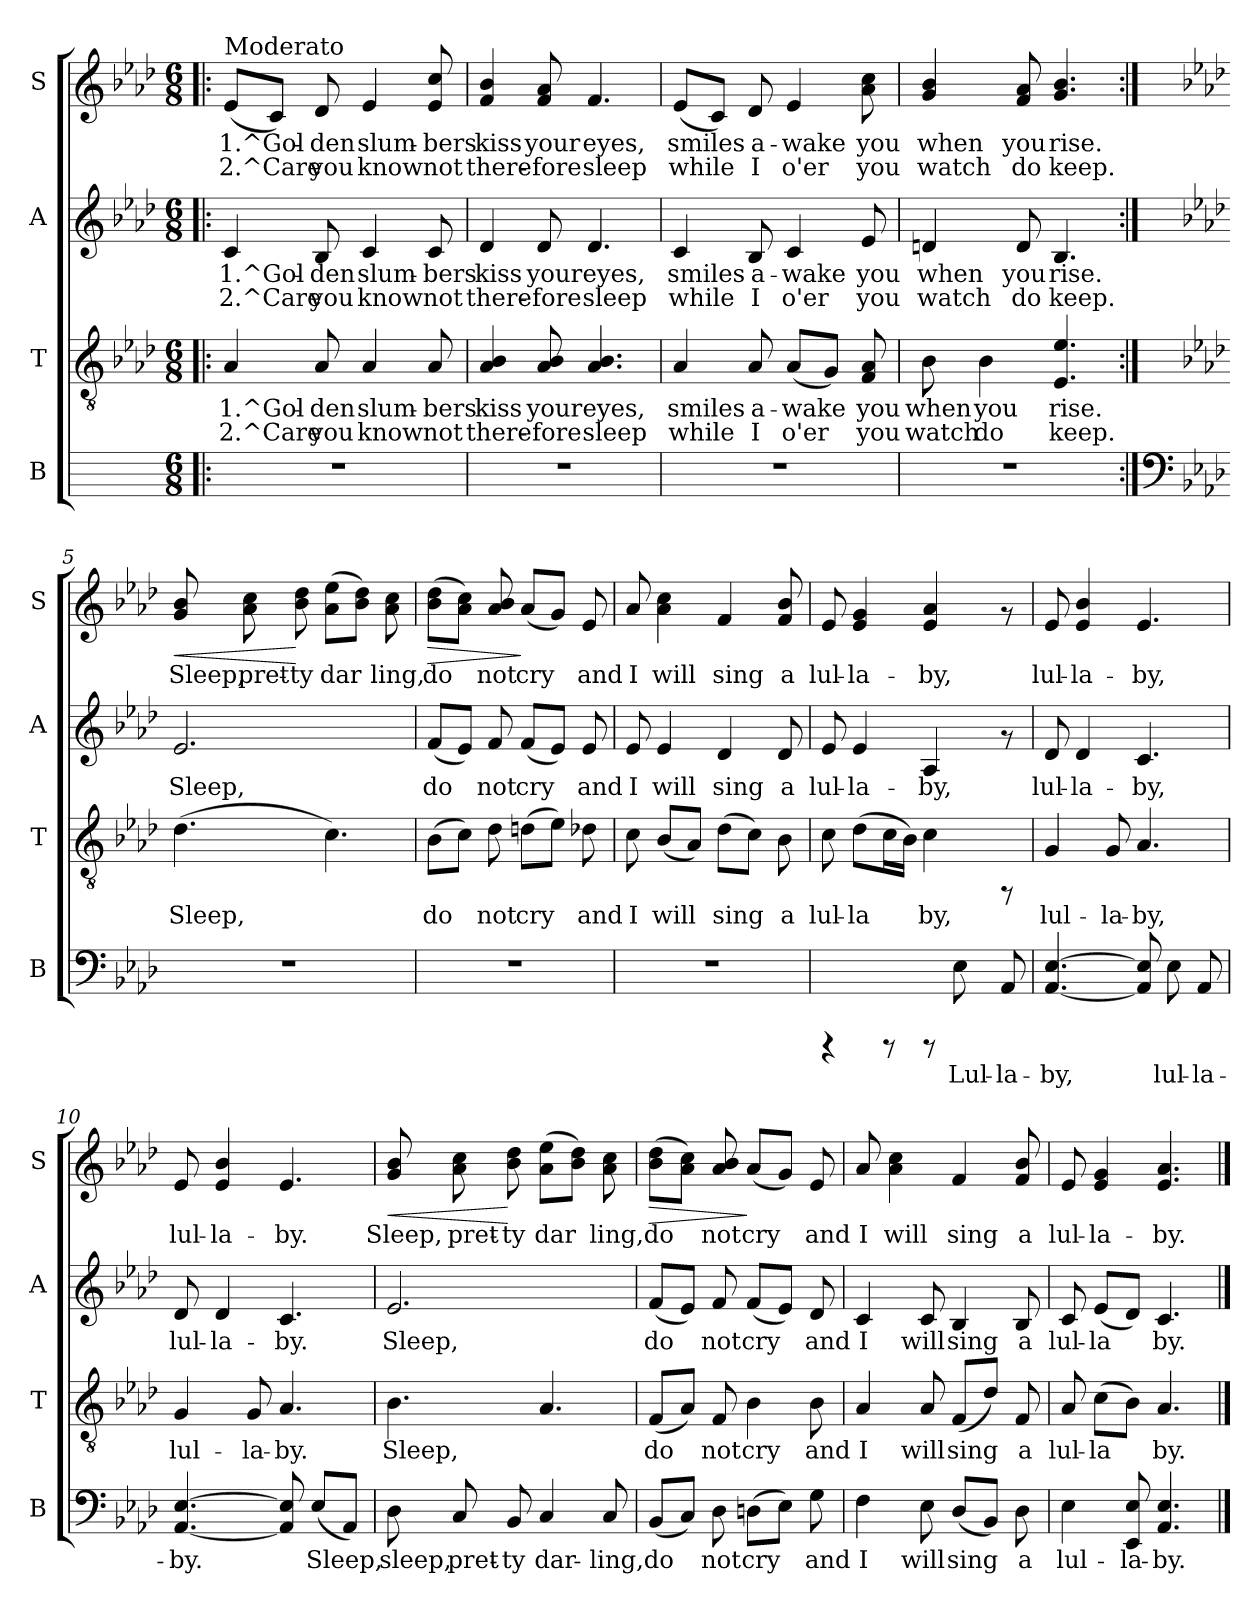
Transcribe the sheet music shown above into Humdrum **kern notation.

**kern	**text	**kern	**text	**text	**kern	**text	**text	**kern	**text	**text	**dynam
*part4	*part4	*part3	*part3	*part3	*part2	*part2	*part2	*part1	*part1	*part1	*part1
*staff4	*staff4	*staff3	*staff3	*staff3	*staff2	*staff2	*staff2	*staff1	*staff1	*staff1	*staff1
*I"B	*	*I"T	*	*	*I"A	*	*	*I"S	*	*	*
*I'B	*	*I'T	*	*	*I'A	*	*	*I'S	*	*	*
!!LO:PB:g=z
*stria5	*	*stria5	*	*	*stria5	*	*	*stria5	*	*	*
*	*	*clefGv2	*	*	*clefG2	*	*	*clefG2	*	*	*
*k[]	*	*k[b-e-a-d-]	*	*	*k[b-e-a-d-]	*	*	*k[b-e-a-d-]	*	*	*
*C:	*	*A-:	*	*	*A-:	*	*	*A-:	*	*	*
*M6/8	*	*M6/8	*	*	*M6/8	*	*	*M6/8	*	*	*
=1!|:	=1!|:	=1!|:	=1!|:	=1!|:	=1!|:	=1!|:	=1!|:	=1!|:	=1!|:	=1!|:	=1!|:
!	!	!	!	!	!	!	!	!LO:TX:a:t=Moderato	!	!	!
!	!	!	!LO:LY:b:rj	!LO:LY:b:rj	!	!LO:LY:b:rj	!LO:LY:b:rj	!	!LO:LY:b:rj	!LO:LY:b:rj	!
2.r	.	4A-/	1.^Gol-	-2.^Care	4c/	1.^Gol-	-2.^Care	(>8e-/L	1.^Gol-	-2.^Care	.
!	!	!	!	!	!	!	!	!	!LO:LY:b:rj	!LO:LY:b:rj	!
.	.	.	.	.	.	.	.	8c/J)	.	.	.
!	!	!	!LO:LY:b:rj	!LO:LY:b:rj	!	!LO:LY:b:rj	!LO:LY:b:rj	!	!LO:LY:b:rj	!LO:LY:b:rj	!
.	.	8A-/	den	you	8B-/	den	you	8d-/	den	you	.
!	!	!	!LO:LY:b:rj	!LO:LY:b:rj	!	!LO:LY:b:rj	!LO:LY:b:rj	!	!LO:LY:b:rj	!LO:LY:b:rj	!
.	.	4A-/	slum-	-know	4c/	slum-	-know	4e-/	slum-	-know	.
!	!	!	!LO:LY:b:rj	!LO:LY:b:rj	!	!LO:LY:b:rj	!LO:LY:b:rj	!	!LO:LY:b:rj	!LO:LY:b:rj	!
.	.	8A-/	bers	not	8c/	bers	not	8cc/ 8e-/	bers	not	.
=2	=2	=2	=2	=2	=2	=2	=2	=2	=2	=2	=2
!	!	!	!LO:LY:b:rj	!LO:LY:b:rj	!	!LO:LY:b:rj	!LO:LY:b:rj	!	!LO:LY:b:rj	!LO:LY:b:rj	!
2.r	.	4A-/ 4B-/	kiss	there-	4d-/	kiss	there-	4b-/ 4f/	kiss	there-	.
!	!	!	!LO:LY:b:rj	!LO:LY:b:rj	!	!LO:LY:b:rj	!LO:LY:b:rj	!	!LO:LY:b:rj	!LO:LY:b:rj	!
.	.	8A-/ 8B-/	-your	fore	8d-/	-your	fore	8a-/ 8f/	-your	fore	.
!	!	!	!LO:LY:b:rj	!LO:LY:b:rj	!	!LO:LY:b:rj	!LO:LY:b:rj	!	!LO:LY:b:rj	!LO:LY:b:rj	!
.	.	4.A-/ 4.B-/	eyes,	sleep	4.d-/	eyes,	sleep	4.f/	eyes,	sleep	.
=3	=3	=3	=3	=3	=3	=3	=3	=3	=3	=3	=3
!	!	!	!LO:LY:b:rj	!LO:LY:b:rj	!	!LO:LY:b:rj	!LO:LY:b:rj	!	!LO:LY:b:rj	!LO:LY:b:rj	!
2.r	.	4A-/	smiles	while	4c/	smiles	while	(>8e-/L	smiles	while	.
!	!	!	!	!	!	!	!	!	!LO:LY:b:rj	!LO:LY:b:rj	!
.	.	.	.	.	.	.	.	8c/J)	.	-	.
!	!	!	!LO:LY:b:rj	!LO:LY:b:rj	!	!LO:LY:b:rj	!LO:LY:b:rj	!	!LO:LY:b:rj	!LO:LY:b:rj	!
.	.	8A-/	a-	-I	8B-/	a-	-I	8d-/	-a-	-I	.
!	!	!	!LO:LY:b:rj	!LO:LY:b:rj	!	!LO:LY:b:rj	!LO:LY:b:rj	!	!LO:LY:b:rj	!LO:LY:b:rj	!
.	.	(<8A-/L	wake	o'er	4c/	wake	o'er	4e-/	wake	o'er	.
!	!	!	!LO:LY:b:rj	!LO:LY:b:rj	!	!	!	!	!	!	!
.	.	8G/J)	.	.	.	.	.	.	.	.	.
!	!	!	!LO:LY:b:rj	!LO:LY:b:rj	!	!LO:LY:b:rj	!LO:LY:b:rj	!	!LO:LY:b:rj	!LO:LY:b:rj	!
.	.	8A-/ 8F/	you	you	8e-/	you	you	8cc\ 8a-\	you	you	.
=4	=4	=4	=4	=4	=4	=4	=4	=4	=4	=4	=4
!	!	!	!LO:LY:b:rj	!LO:LY:b:rj	!	!LO:LY:b:rj	!LO:LY:b:rj	!	!LO:LY:b:rj	!LO:LY:b:rj	!
2.r	.	8B-\	when	watch	4dn/	when	watch	4b-/ 4g/	when	watch	.
!	!	!	!LO:LY:b:rj	!LO:LY:b:rj	!	!	!	!	!	!	!
.	.	4B-\	you	do	.	.	.	.	.	.	.
!	!	!	!	!	!	!LO:LY:b:rj	!LO:LY:b:rj	!	!LO:LY:b:rj	!LO:LY:b:rj	!
.	.	.	.	.	8d/	you	do	8a-/ 8f/	you	do	.
!	!	!	!LO:LY:b:rj	!LO:LY:b:rj	!	!LO:LY:b:rj	!LO:LY:b:rj	!	!LO:LY:b:rj	!LO:LY:b:rj	!
.	.	4.e-/ 4.E-/	rise.	keep.	4.B-/	rise.	keep.	4.b-/ 4.g/	rise.	keep.	.
!!LO:LB:g=z
=5:|!	=5:|!	=5:|!	=5:|!	=5:|!	=5:|!	=5:|!	=5:|!	=5:|!	=5:|!	=5:|!	=5:|!
*clefF4	*	*	*	*	*	*	*	*	*	*	*
*k[b-e-a-d-]	*	*	*	*	*	*	*	*	*	*	*
*A-:	*	*	*	*	*	*	*	*	*	*	*
!	!	!	!LO:LY:b:rj	!	!	!LO:LY:b:rj	!	!	!LO:LY:b:rj	!	!LO:HP:b
2.r	.	(>4.d-\	Sleep,	.	2.e-/	Sleep,	.	8b-/ 8g/	Sleep,	.	<
!	!	!	!	!	!	!	!	!	!LO:LY:b:rj	!	!
.	.	.	.	.	.	.	.	8cc\ 8a-\	pret-	.	.
!	!	!	!	!	!	!	!	!	!LO:LY:b:rj	!	!
.	.	.	.	.	.	.	.	8dd-\ 8b-\	-ty	.	[
!	!	!	!LO:LY:b:rj	!	!	!	!	!	!LO:LY:b:rj	!	!
.	.	4.c\)	.	.	.	.	.	(>8ee-\ 8a-\L	dar-	.	.
!	!	!	!	!	!	!	!	!	!LO:LY:b:rj	!	!
.	.	.	.	.	.	.	.	8dd-\ 8b-\J)	--	.	.
!	!	!	!	!	!	!	!	!	!LO:LY:b:rj	!	!
.	.	.	.	.	.	.	.	8cc\ 8a-\	-ling,	.	.
=6	=6	=6	=6	=6	=6	=6	=6	=6	=6	=6	=6
!	!	!	!LO:LY:b:rj	!	!	!LO:LY:b:rj	!	!	!LO:LY:b:rj	!	!LO:HP:b
2.r	.	(>8B-\L	do	.	(<8f/L	do	.	(>8dd-\ 8b-\L	do	.	>
!	!	!	!LO:LY:b:rj	!	!	!LO:LY:b:rj	!	!	!LO:LY:b:rj	!	!
.	.	8c\J)	.	.	8e-/J)	.	.	8cc\ 8a-\J)	.	.	.
!	!	!	!LO:LY:b:rj	!	!	!LO:LY:b:rj	!	!	!LO:LY:b:rj	!	!
.	.	8d-\	not	.	8f/	not	.	8a-/ 8b-/	not	.	.
!	!	!	!LO:LY:b:rj	!	!	!LO:LY:b:rj	!	!	!LO:LY:b:rj	!	!
.	.	(>8dn\L	cry	.	(<8f/L	cry	.	(<8a-/L	cry	.	]
!	!	!	!LO:LY:b:rj	!	!	!LO:LY:b:rj	!	!	!LO:LY:b:rj	!	!
.	.	8e-\J)	.	.	8e-/J)	.	.	8g/J)	.	.	.
!	!	!	!LO:LY:b:rj	!	!	!LO:LY:b:rj	!	!	!LO:LY:b:rj	!	!
.	.	8d-X\	and	.	8e-/	and	.	8e-/	and	.	.
=7	=7	=7	=7	=7	=7	=7	=7	=7	=7	=7	=7
!	!	!	!LO:LY:b:rj	!	!	!LO:LY:b:rj	!	!	!LO:LY:b:rj	!	!
2.r	.	8c\	I	.	8e-/	I	.	8a-/	I	.	.
!	!	!	!LO:LY:b:rj	!	!	!LO:LY:b:rj	!	!	!LO:LY:b:rj	!	!
.	.	(<8B-/L	will	.	4e-/	will	.	4cc\ 4a-\	will	.	.
!	!	!	!LO:LY:b:rj	!	!	!	!	!	!	!	!
.	.	8A-/J)	.	.	.	.	.	.	.	.	.
!	!	!	!LO:LY:b:rj	!	!	!LO:LY:b:rj	!	!	!LO:LY:b:rj	!	!
.	.	(>8d-\L	sing	.	4d-/	sing	.	4f/	sing	.	.
!	!	!	!LO:LY:b:rj	!	!	!	!	!	!	!	!
.	.	8c\J)	.	.	.	.	.	.	.	.	.
!	!	!	!LO:LY:b:rj	!	!	!LO:LY:b:rj	!	!	!LO:LY:b:rj	!	!
.	.	8B-\	a	.	8d-/	a	.	8b-/ 8f/	a	.	.
=8	=8	=8	=8	=8	=8	=8	=8	=8	=8	=8	=8
!	!	!	!LO:LY:b:rj	!	!	!LO:LY:b:rj	!	!	!LO:LY:b:rj	!	!
4rCCC	.	8c\	lul-	.	8e-/	lul-	.	8e-/	lul-	.	.
!	!	!	!LO:LY:b:rj	!	!	!LO:LY:b:rj	!	!	!LO:LY:b:rj	!	!
.	.	(>8d-\L	-la-	.	4e-/	-la-	.	4g/ 4e-/	-la-	.	.
!	!	!	!LO:LY:b:rj	!	!	!	!	!	!	!	!
8rCCC	.	16c\	--	.	.	.	.	.	.	.	.
!	!	!	!LO:LY:b:rj	!	!	!	!	!	!	!	!
.	.	16B-\J)	--	.	.	.	.	.	.	.	.
!	!	!	!LO:LY:b:rj	!	!	!LO:LY:b:rj	!	!	!LO:LY:b:rj	!	!
8rCCC	.	4c\	-by,	.	4A-/	-by,	.	4a-/ 4e-/	-by,	.	.
!	!LO:LY:b:cj	!	!	!	!	!	!	!	!	!	!
8E-\	Lul-	.	.	.	.	.	.	.	.	.	.
!	!LO:LY:b:cj	!	!	!	!	!	!	!	!	!	!
8AA-/	-la-	8rFF	.	.	8rf	.	.	8rf	.	.	.
=9	=9	=9	=9	=9	=9	=9	=9	=9	=9	=9	=9
!	!LO:LY:b:cj	!	!LO:LY:b:rj	!	!	!LO:LY:b:rj	!	!	!LO:LY:b:rj	!	!
[>4.E-/ [<4.AA-/	-by,	4G/	lul-	.	8d-/	lul-	.	8e-/	lul-	.	.
!	!	!	!	!	!	!LO:LY:b:rj	!	!	!LO:LY:b:rj	!	!
.	.	.	.	.	4d-/	-la-	.	4b-/ 4e-/	-la-	.	.
!	!	!	!LO:LY:b:rj	!	!	!	!	!	!	!	!
.	.	8G/	-la-	.	.	.	.	.	.	.	.
!	!LO:LY:b:cj	!	!LO:LY:b:rj	!	!	!LO:LY:b:rj	!	!	!LO:LY:b:rj	!	!
8E-/] 8AA-/]	.	4.A-/	-by,	.	4.c/	-by,	.	4.e-/	-by,	.	.
!	!LO:LY:b:cj	!	!	!	!	!	!	!	!	!	!
8E-\	lul-	.	.	.	.	.	.	.	.	.	.
!	!LO:LY:b:cj	!	!	!	!	!	!	!	!	!	!
8AA-/	-la-	.	.	.	.	.	.	.	.	.	.
!!LO:PB:g=z
=10	=10	=10	=10	=10	=10	=10	=10	=10	=10	=10	=10
!	!LO:LY:b:cj	!	!LO:LY:b:rj	!	!	!LO:LY:b:rj	!	!	!LO:LY:b:rj	!	!
[>4.E-/ [<4.AA-/	-by.	4G/	lul-	.	8d-/	lul-	.	8e-/	lul-	.	.
!	!	!	!	!	!	!LO:LY:b:rj	!	!	!LO:LY:b:rj	!	!
.	.	.	.	.	4d-/	-la-	.	4b-/ 4e-/	-la-	.	.
!	!	!	!LO:LY:b:rj	!	!	!	!	!	!	!	!
.	.	8G/	-la-	.	.	.	.	.	.	.	.
!	!LO:LY:b:cj	!	!LO:LY:b:rj	!	!	!LO:LY:b:rj	!	!	!LO:LY:b:rj	!	!
8E-/] 8AA-/]	.	4.A-/	-by.	.	4.c/	-by.	.	4.e-/	-by.	.	.
!	!LO:LY:b:cj	!	!	!	!	!	!	!	!	!	!
(<8E-/L	Sleep,	.	.	.	.	.	.	.	.	.	.
!	!LO:LY:b:cj	!	!	!	!	!	!	!	!	!	!
8AA-/J)	.	.	.	.	.	.	.	.	.	.	.
=11	=11	=11	=11	=11	=11	=11	=11	=11	=11	=11	=11
!	!LO:LY:b:cj	!	!LO:LY:b:rj	!	!	!LO:LY:b:rj	!	!	!LO:LY:b:rj	!	!LO:HP:b
8D-\	sleep,	4.B-\	Sleep,	.	2.e-/	Sleep,	.	8b-/ 8g/	Sleep,	.	<
!	!LO:LY:b:cj	!	!	!	!	!	!	!	!LO:LY:b:rj	!	!
8C/	pret-	.	.	.	.	.	.	8cc\ 8a-\	pret-	.	.
!	!LO:LY:b:cj	!	!	!	!	!	!	!	!LO:LY:b:rj	!	!
8BB-/	-ty	.	.	.	.	.	.	8dd-\ 8b-\	-ty	.	[
!	!LO:LY:b:cj	!	!LO:LY:b:rj	!	!	!	!	!	!LO:LY:b:rj	!	!
4C/	dar-	4.A-/	.	.	.	.	.	(>8ee-\ 8a-\L	dar-	.	.
!	!	!	!	!	!	!	!	!	!LO:LY:b:rj	!	!
.	.	.	.	.	.	.	.	8dd-\ 8b-\J)	--	.	.
!	!LO:LY:b:cj	!	!	!	!	!	!	!	!LO:LY:b:rj	!	!
8C/	-ling,	.	.	.	.	.	.	8cc\ 8a-\	-ling,	.	.
=12	=12	=12	=12	=12	=12	=12	=12	=12	=12	=12	=12
!	!LO:LY:b:cj	!	!LO:LY:b:rj	!	!	!LO:LY:b:rj	!	!	!LO:LY:b:rj	!	!LO:HP:b
(<8BB-/L	do	(<8F/L	do	.	(<8f/L	do	.	(>8dd-\ 8b-\L	do	.	>
!	!LO:LY:b:cj	!	!LO:LY:b:rj	!	!	!LO:LY:b:rj	!	!	!LO:LY:b:rj	!	!
8C/J)	.	8A-/J)	.	.	8e-/J)	.	.	8cc\ 8a-\J)	.	.	.
!	!LO:LY:b:cj	!	!LO:LY:b:rj	!	!	!LO:LY:b:rj	!	!	!LO:LY:b:rj	!	!
8D-\	not	8F/	not	.	8f/	not	.	8a-/ 8b-/	not	.	.
!	!LO:LY:b:cj	!	!LO:LY:b:rj	!	!	!LO:LY:b:rj	!	!	!LO:LY:b:rj	!	!
(>8Dn\L	cry	4B-\	cry	.	(<8f/L	cry	.	(<8a-/L	cry	.	]
!	!LO:LY:b:cj	!	!	!	!	!LO:LY:b:rj	!	!	!LO:LY:b:rj	!	!
8E-\J)	.	.	.	.	8e-/J)	.	.	8g/J)	.	.	.
!	!LO:LY:b:cj	!	!LO:LY:b:rj	!	!	!LO:LY:b:rj	!	!	!LO:LY:b:rj	!	!
8G\	and	8B-\	and	.	8d-/	and	.	8e-/	and	.	.
=13	=13	=13	=13	=13	=13	=13	=13	=13	=13	=13	=13
!	!LO:LY:b:cj	!	!LO:LY:b:rj	!	!	!LO:LY:b:rj	!	!	!LO:LY:b:rj	!	!
4F\	I	4A-/	I	.	4c/	I	.	8a-/	I	.	.
!	!	!	!	!	!	!	!	!	!LO:LY:b:rj	!	!
.	.	.	.	.	.	.	.	4cc\ 4a-\	will	.	.
!	!LO:LY:b:cj	!	!LO:LY:b:rj	!	!	!LO:LY:b:rj	!	!	!	!	!
8E-\	will	8A-/	will	.	8c/	will	.	.	.	.	.
!	!LO:LY:b:cj	!	!LO:LY:b:rj	!	!	!LO:LY:b:rj	!	!	!LO:LY:b:rj	!	!
(<8D-/L	sing	(<8F/L	sing	.	4B-/	sing	.	4f/	sing	.	.
!	!LO:LY:b:cj	!	!LO:LY:b:rj	!	!	!	!	!	!	!	!
8BB-/J)	.	8d-/J)	.	.	.	.	.	.	.	.	.
!	!LO:LY:b:cj	!	!LO:LY:b:rj	!	!	!LO:LY:b:rj	!	!	!LO:LY:b:rj	!	!
8D-\	a	8F/	a	.	8B-/	a	.	8b-/ 8f/	a	.	.
=14	=14	=14	=14	=14	=14	=14	=14	=14	=14	=14	=14
!	!LO:LY:b:cj	!	!LO:LY:b:rj	!	!	!LO:LY:b:rj	!	!	!LO:LY:b:rj	!	!
4E-\	lul-	8A-/	lul-	.	8c/	lul-	.	8e-/	lul-	.	.
!	!	!	!LO:LY:b:rj	!	!	!LO:LY:b:rj	!	!	!LO:LY:b:rj	!	!
.	.	(>8c\L	-la-	.	(<8e-/L	-la-	.	4g/ 4e-/	-la-	.	.
!	!LO:LY:b:cj	!	!LO:LY:b:rj	!	!	!LO:LY:b:rj	!	!	!	!	!
8E-/ 8EE-/	-la-	8B-\J)	--	.	8d-/J)	--	.	.	.	.	.
!	!LO:LY:b:cj	!	!LO:LY:b:rj	!	!	!LO:LY:b:rj	!	!	!LO:LY:b:rj	!	!
4.E-/ 4.AA-/	-by.	4.A-/	-by.	.	4.c/	-by.	.	4.a-/ 4.e-/	-by.	.	.
==	==	==	==	==	==	==	==	==	==	==	==
*-	*-	*-	*-	*-	*-	*-	*-	*-	*-	*-	*-
